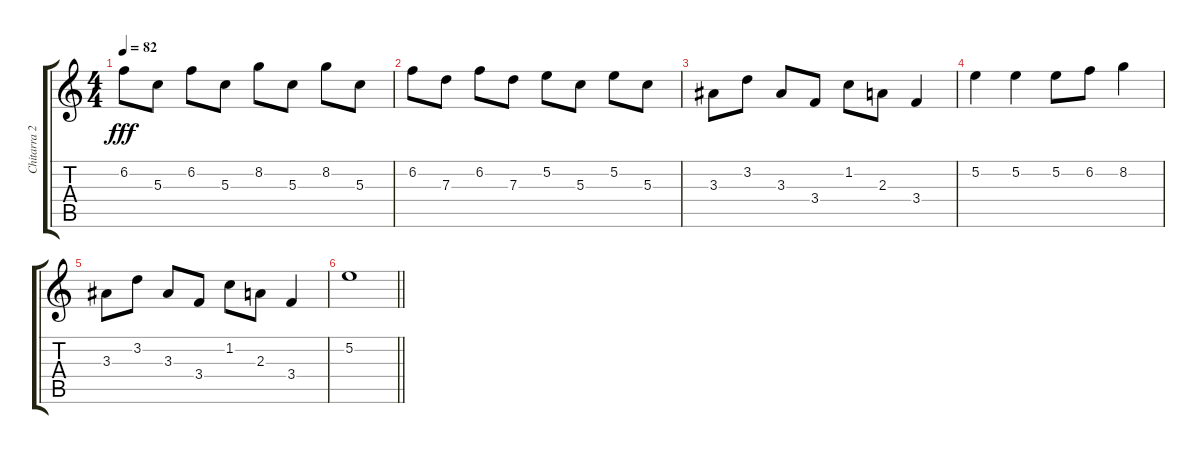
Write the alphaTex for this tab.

\track ("Chitarra 2" "Chitarra 2") {instrument overdrivenguitar}
\staff {score tabs}
\tuning (E4 B3 G3 D3 A2 E2) {hide}
\ts (4 4)
\tempo 82
\clef g2
\ks c
6.2.8{dy fff} 5.3.8 6.2.8 5.3.8 8.2.8 5.3.8 8.2.8 5.3.8 |
6.2.8 7.3.8 6.2.8 7.3.8 5.2.8 5.3.8 5.2.8 5.3.8 |
3.3.8 3.2.8 3.3.8 3.4.8 1.2.8 2.3.8 3.4.4 |
5.2.4 5.2.4 5.2.8 6.2.8 8.2.4 |
3.3.8 3.2.8 3.3.8 3.4.8 1.2.8 2.3.8 3.4.4 |
\barLineRight lightlight
5.2.1
